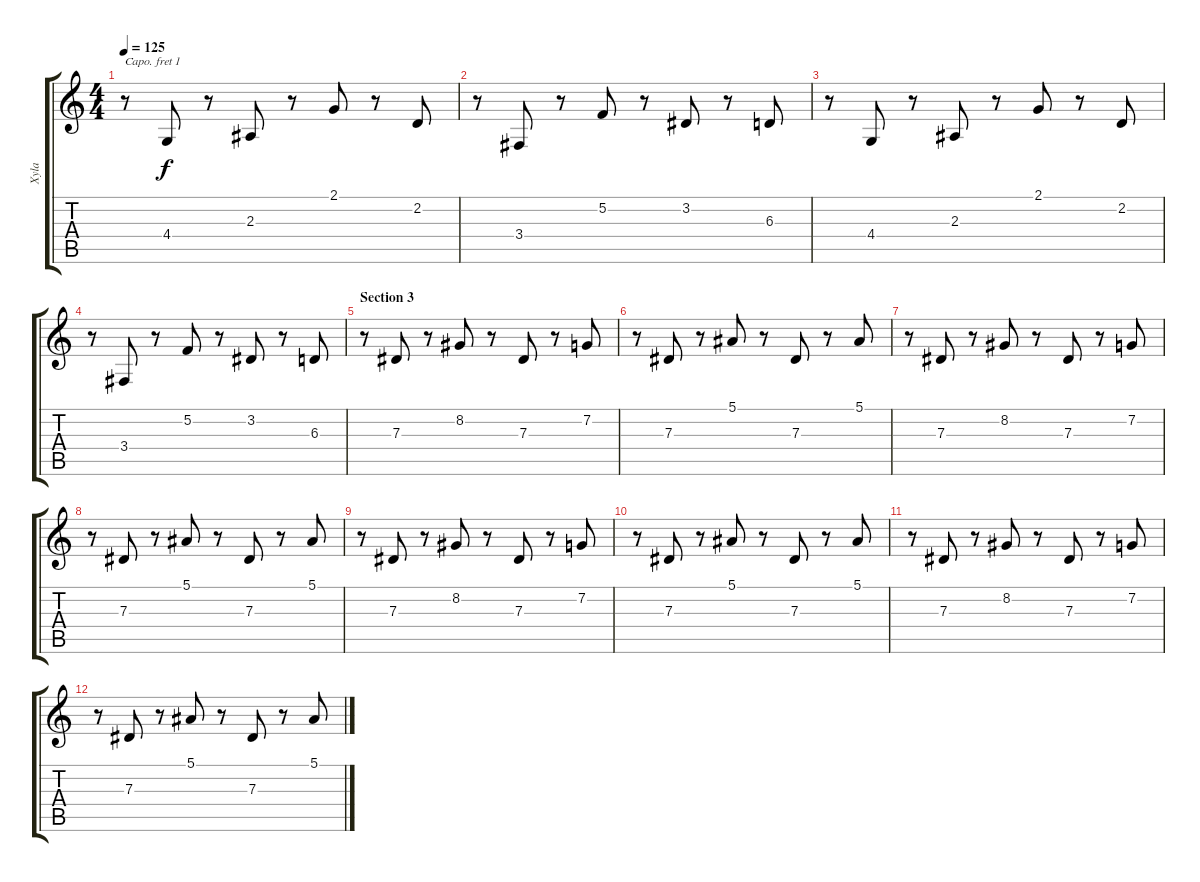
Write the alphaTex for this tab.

\track ("Xyla" "Xyla") {instrument pad1newage}
\staff {score tabs}
\capo 1
\tuning (E4 B3 G3 D3 A2 E2) {hide}
\ts (4 4)
\tempo 125
\clef g2
\ks c
r.8{dy f} 4.4.8 r.8 2.3.8 r.8 2.1.8 r.8 2.2.8 |
r.8 3.4.8 r.8 5.2.8 r.8 3.2.8 r.8 6.3.8 |
r.8 4.4.8 r.8 2.3.8 r.8 2.1.8 r.8 2.2.8 |
r.8 3.4.8 r.8 5.2.8 r.8 3.2.8 r.8 6.3.8 |
\section ("" "Section 3")
r.8 7.3.8 r.8 8.2.8 r.8 7.3.8 r.8 7.2.8 |
r.8 7.3.8 r.8 5.1.8 r.8 7.3.8 r.8 5.1.8 |
r.8 7.3.8 r.8 8.2.8 r.8 7.3.8 r.8 7.2.8 |
r.8 7.3.8 r.8 5.1.8 r.8 7.3.8 r.8 5.1.8 |
r.8 7.3.8 r.8 8.2.8 r.8 7.3.8 r.8 7.2.8 |
r.8 7.3.8 r.8 5.1.8 r.8 7.3.8 r.8 5.1.8 |
r.8 7.3.8 r.8 8.2.8 r.8 7.3.8 r.8 7.2.8 |
r.8 7.3.8 r.8 5.1.8 r.8 7.3.8 r.8 5.1.8
